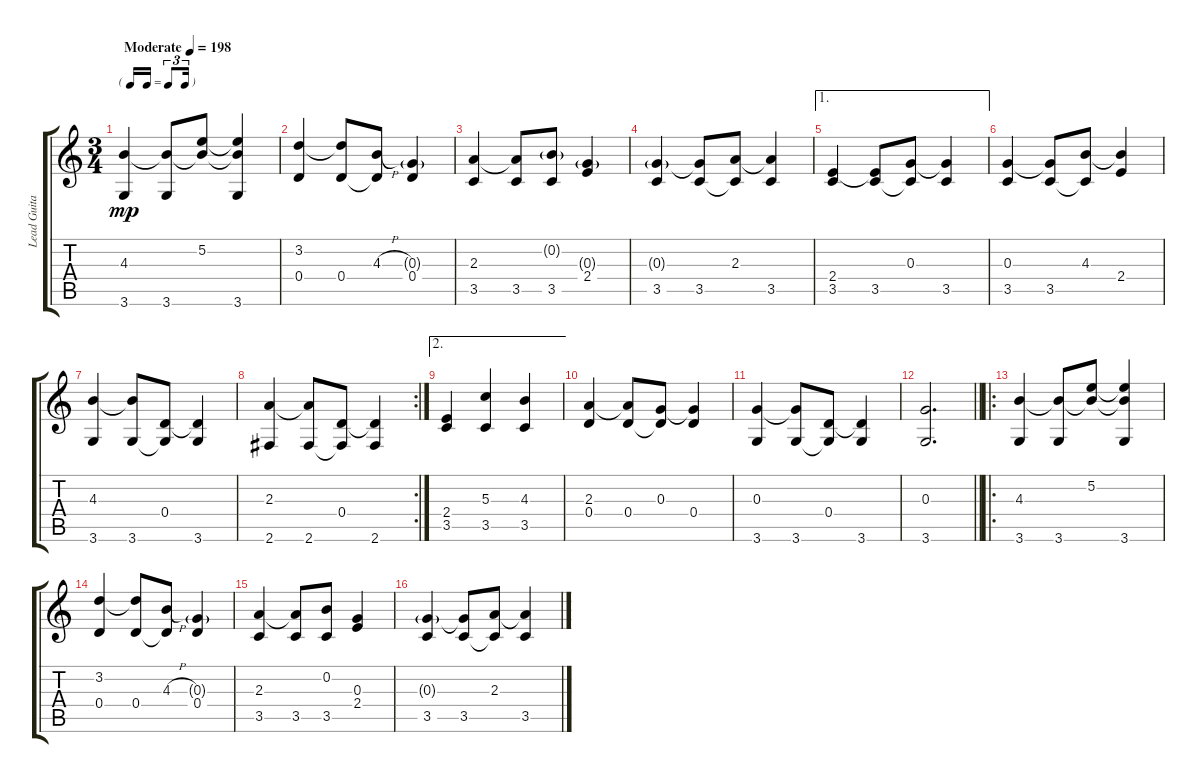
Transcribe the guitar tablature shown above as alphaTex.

\track ("Lead Guitar" "Lead Guita") {instrument acousticguitarsteel}
\staff {score tabs}
\tuning (E4 B3 G3 D3 A2 E2) {hide}
\ts (3 4)
\tf triplet16th
\tempo (198 "Moderate")
\clef g2
\ks c
(4.3 3.6).4{dy mp instrument acousticguitarsteel} (4.3{t} 3.6).8 (5.2 4.3{t}).8 (5.2{t} 4.3{t} 3.6).4 |
(3.2 0.4).4 (3.2{t} 0.4).8 (4.3{h} 0.4{t}).8 (0.3{g} 0.4).4 |
(2.3 3.5).4 (2.3{t} 3.5).8 (0.2{g} 3.5).8 (0.3{g} 2.4).4 |
(0.3{g} 3.5).4 (0.3{t} 3.5).8 (2.3 3.5{t}).8 (2.3{t} 3.5).4 |
\ae 1
(2.4 3.5).4 (2.4{t} 3.5).8 (0.3 3.5{t}).8 (0.3{t} 3.5).4 |
(0.3 3.5).4 (0.3{t} 3.5).8 (4.3 3.5{t}).8 (4.3{t} 2.4).4 |
(4.3 3.6).4 (4.3{t} 3.6).8 (0.4 3.6{t}).8 (0.4{t} 3.6).4 |
\rc 2
(2.3 2.6).4 (2.3{t} 2.6).8 (0.4 2.6{t}).8 (0.4{t} 2.6).4 |
\ae 2
(2.4 3.5).4 (5.3 3.5).4 (4.3 3.5).4 |
(2.3 0.4).4 (2.3{t} 0.4).8 (0.3 0.4{t}).8 (0.3{t} 0.4).4 |
(0.3 3.6).4 (0.3{t} 3.6).8 (0.4 3.6{t}).8 (0.4{t} 3.6).4 |
\barLineRight lightlight
(0.3 3.6).2{d} |
\ro
(4.3 3.6).4 (4.3{t} 3.6).8 (5.2 4.3{t}).8 (5.2{t} 4.3{t} 3.6).4 |
(3.2 0.4).4 (3.2{t} 0.4).8 (4.3{h} 0.4{t}).8 (0.3{g} 0.4).4 |
(2.3 3.5).4 (2.3{t} 3.5).8 (0.2 3.5).8 (0.3 2.4).4 |
(0.3{g} 3.5).4 (0.3{t} 3.5).8 (2.3 3.5{t}).8 (2.3{t} 3.5).4
